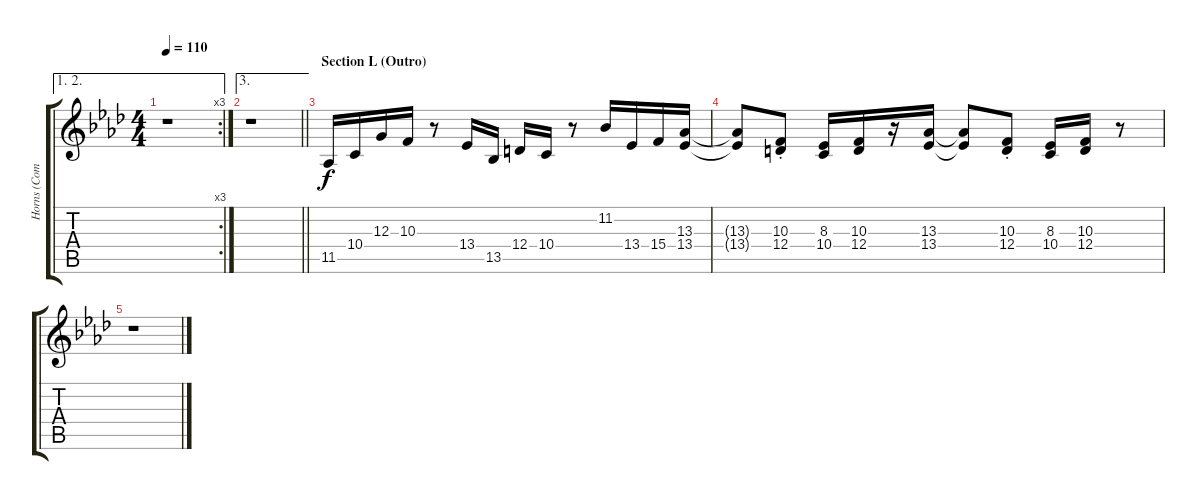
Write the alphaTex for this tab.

\track ("Horns (Combined)" "Horns (Com") {instrument altosax}
\staff {score tabs}
\tuning (E4 B3 G3 D3 A2 E2) {hide}
\ae (1 2)
\rc 3
\ts (4 4)
\tempo 110
\clef g2
\ks ab
r.1{dy f} |
\ae 3
\barLineRight lightlight
r.1 |
\section ("" "Section L (Outro)")
11.5.16 10.4.16 12.3.16 10.3.16 r.8 13.4.16 13.5.16 12.4.16 10.4.16 r.8 11.2.16 13.4.16 15.4.16 (13.3 13.4).16 |
(13.3{t} 13.4{t}).8 (10.3{st} 12.4{st}).8 (8.3 10.4).16 (10.3 12.4).16 r.16 (13.3 13.4).16 (13.3{t} 13.4{t}).8 (10.3{st} 12.4{st}).8 (8.3 10.4).16 (10.3 12.4).16 r.8 |
r.1
